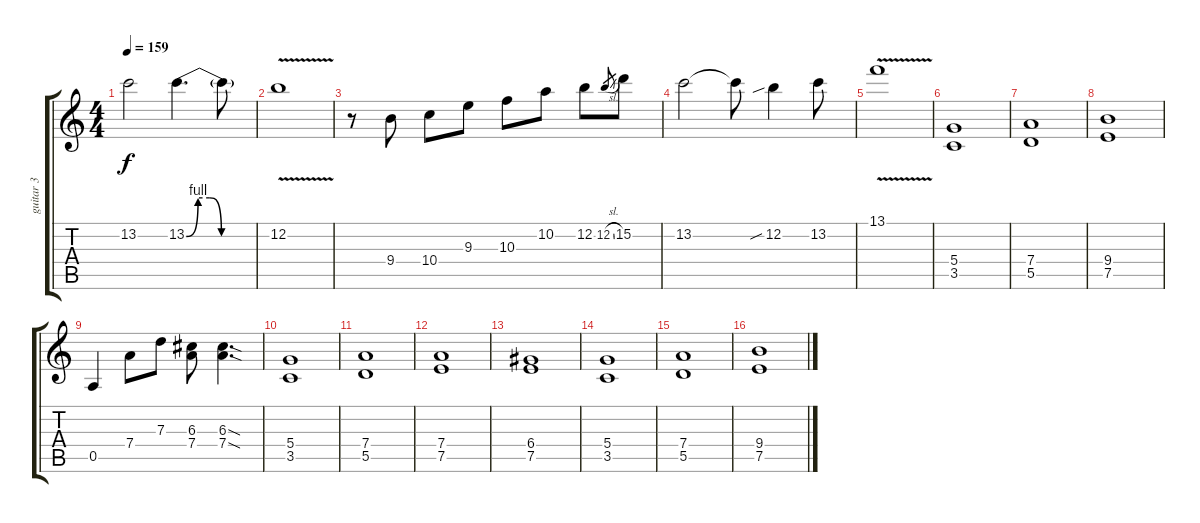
\track ("guitar 3" "guitar 3") {instrument distortionguitar}
\staff {score tabs}
\tuning (E4 B3 G3 D3 A2 E2) {hide}
\ts (4 4)
\tempo 159
\clef g2
\ks c
13.2{t}.2{dy f} 13.2{be (custom 0 0 10 4 20 4 30 0 60 0)}.4{d} 13.2{t}.8 |
12.2{v}.1 |
r.8 9.4.8 10.4.8 9.3.8 10.3.8 10.2.8 12.2.8 12.2{sl}.8{gr} 15.2.8 |
13.2.2 13.2{t}.8 12.2{sib}.4 13.2.8 |
13.1{v}.1 |
(5.4 3.5).1{volume 12} |
(7.4 5.5).1 |
(9.4 7.5).1 |
0.5.4 7.4.8 7.3.8 (6.3 7.4).8 (6.3{sod} 7.4{sod}).4{d} |
(5.4 3.5).1 |
(7.4 5.5).1 |
(7.4 7.5).1 |
(6.4 7.5).1 |
(5.4 3.5).1 |
(7.4 5.5).1 |
(9.4 7.5).1
